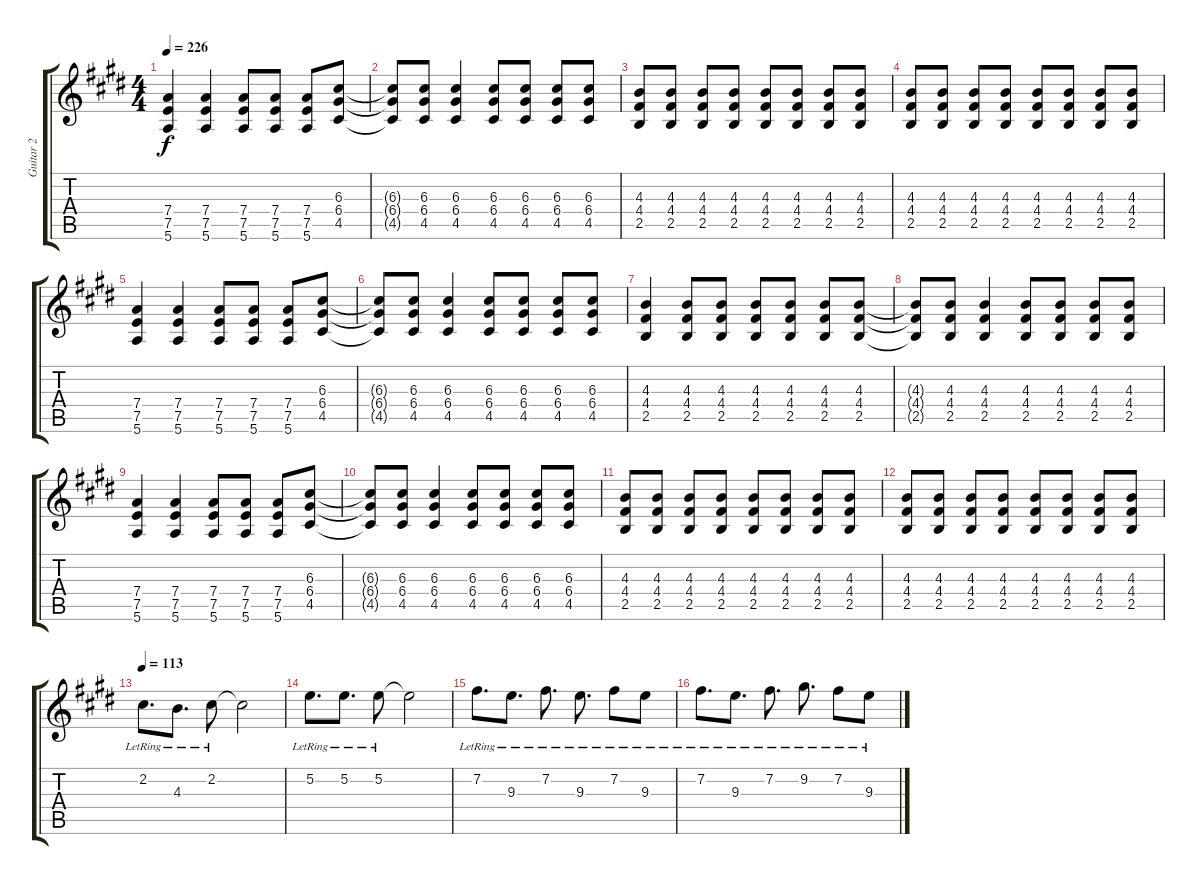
\track ("Guitar 2" "Guitar 2") {instrument distortionguitar}
\staff {score tabs}
\tuning (E4 B3 G3 D3 A2 E2) {hide}
\ts (4 4)
\tempo 226
\clef g2
\ks e
(7.4 7.5 5.6).4{dy f} (7.4 7.5 5.6).4 (7.4 7.5 5.6).8 (7.4 7.5 5.6).8 (7.4 7.5 5.6).8 (6.3 6.4 4.5).8 |
(6.3{t} 6.4{t} 4.5{t}).8 (6.3 6.4 4.5).8 (6.3 6.4 4.5).4 (6.3 6.4 4.5).8 (6.3 6.4 4.5).8 (6.3 6.4 4.5).8 (6.3 6.4 4.5).8 |
(4.3 4.4 2.5).8 (4.3 4.4 2.5).8 (4.3 4.4 2.5).8 (4.3 4.4 2.5).8 (4.3 4.4 2.5).8 (4.3 4.4 2.5).8 (4.3 4.4 2.5).8 (4.3 4.4 2.5).8 |
(4.3 4.4 2.5).8 (4.3 4.4 2.5).8 (4.3 4.4 2.5).8 (4.3 4.4 2.5).8 (4.3 4.4 2.5).8 (4.3 4.4 2.5).8 (4.3 4.4 2.5).8 (4.3 4.4 2.5).8 |
(7.4 7.5 5.6).4 (7.4 7.5 5.6).4 (7.4 7.5 5.6).8 (7.4 7.5 5.6).8 (7.4 7.5 5.6).8 (6.3 6.4 4.5).8 |
(6.3{t} 6.4{t} 4.5{t}).8 (6.3 6.4 4.5).8 (6.3 6.4 4.5).4 (6.3 6.4 4.5).8 (6.3 6.4 4.5).8 (6.3 6.4 4.5).8 (6.3 6.4 4.5).8 |
(4.3 4.4 2.5).4 (4.3 4.4 2.5).8 (4.3 4.4 2.5).8 (4.3 4.4 2.5).8 (4.3 4.4 2.5).8 (4.3 4.4 2.5).8 (4.3 4.4 2.5).8 |
(4.3{t} 4.4{t} 2.5{t}).8 (4.3 4.4 2.5).8 (4.3 4.4 2.5).4 (4.3 4.4 2.5).8 (4.3 4.4 2.5).8 (4.3 4.4 2.5).8 (4.3 4.4 2.5).8 |
(7.4 7.5 5.6).4 (7.4 7.5 5.6).4 (7.4 7.5 5.6).8 (7.4 7.5 5.6).8 (7.4 7.5 5.6).8 (6.3 6.4 4.5).8 |
(6.3{t} 6.4{t} 4.5{t}).8 (6.3 6.4 4.5).8 (6.3 6.4 4.5).4 (6.3 6.4 4.5).8 (6.3 6.4 4.5).8 (6.3 6.4 4.5).8 (6.3 6.4 4.5).8 |
(4.3 4.4 2.5).8 (4.3 4.4 2.5).8 (4.3 4.4 2.5).8 (4.3 4.4 2.5).8 (4.3 4.4 2.5).8 (4.3 4.4 2.5).8 (4.3 4.4 2.5).8 (4.3 4.4 2.5).8 |
(4.3 4.4 2.5).8 (4.3 4.4 2.5).8 (4.3 4.4 2.5).8 (4.3 4.4 2.5).8 (4.3 4.4 2.5).8 (4.3 4.4 2.5).8 (4.3 4.4 2.5).8 (4.3 4.4 2.5).8 |
\tempo 113
2.2{lr}.8{d instrument electricguitarjazz} 4.3{lr}.8{d} 2.2{lr}.8 2.2{t}.2 |
5.2{lr}.8{d} 5.2{lr}.8{d} 5.2{lr}.8 5.2{t}.2 |
7.2{lr}.8{d} 9.3{lr}.8{d} 7.2{lr}.8{d} 9.3{lr}.8{d} 7.2{lr}.8 9.3{lr}.8 |
7.2{lr}.8{d} 9.3{lr}.8{d} 7.2{lr}.8{d} 9.2{lr}.8{d} 7.2{lr}.8 9.3{lr}.8
